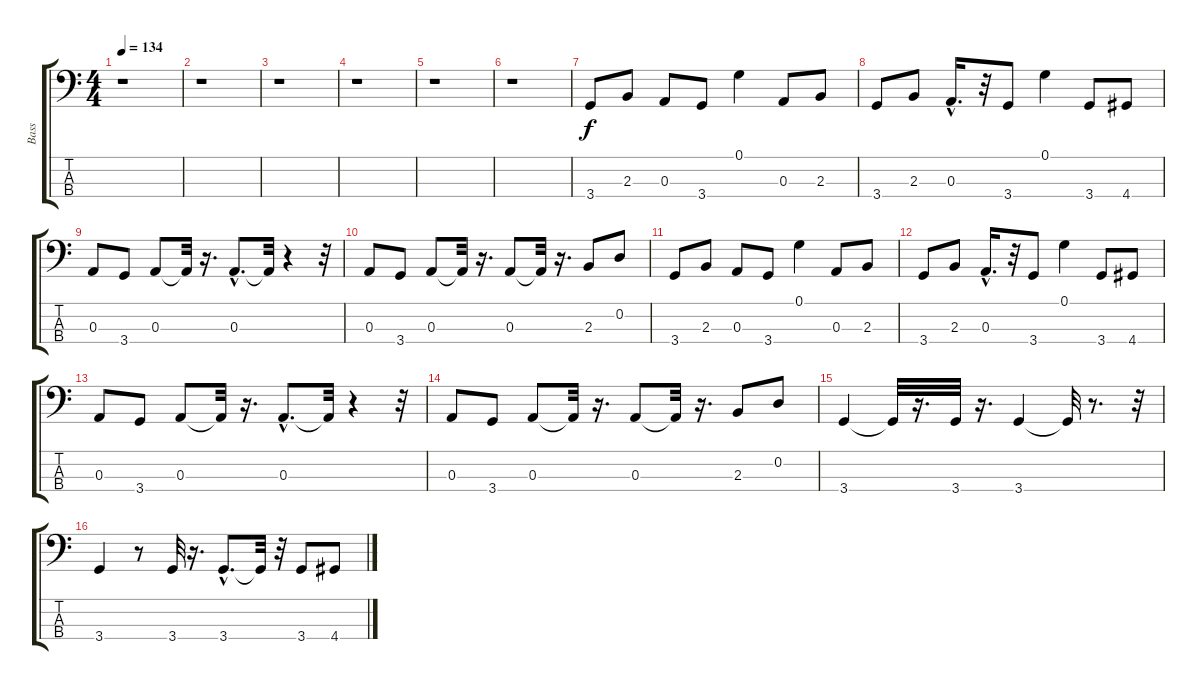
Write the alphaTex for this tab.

\track ("Bass" "Bass") {instrument electricbassfinger}
\staff {score tabs}
\tuning (G2 D2 A1 E1) {hide}
\ts (4 4)
\tempo 134
\clef f4
\ks c
r.1{dy f instrument electricbassfinger} |
r.1 |
r.1 |
r.1 |
r.1 |
r.1 |
3.4.8 2.3.8 0.3.8 3.4.8 0.1.4 0.3.8 2.3.8 |
3.4.8 2.3.8 0.3{hac}.16{d} r.32 3.4.8 0.1.4 3.4.8 4.4.8 |
0.3.8 3.4.8 0.3.8 0.3{t}.32 r.16{d} 0.3{hac}.8{d} 0.3{t}.32 r.4 r.32 |
0.3.8 3.4.8 0.3.8 0.3{t}.32 r.16{d} 0.3.8 0.3{t}.32 r.16{d} 2.3.8 0.2.8 |
3.4.8 2.3.8 0.3.8 3.4.8 0.1.4 0.3.8 2.3.8 |
3.4.8 2.3.8 0.3{hac}.16{d} r.32 3.4.8 0.1.4 3.4.8 4.4.8 |
0.3.8 3.4.8 0.3.8 0.3{t}.32 r.16{d} 0.3{hac}.8{d} 0.3{t}.32 r.4 r.32 |
0.3.8 3.4.8 0.3.8 0.3{t}.32 r.16{d} 0.3.8 0.3{t}.32 r.16{d} 2.3.8 0.2.8 |
3.4.4 3.4{t}.32 r.16{d} 3.4.32 r.16{d} 3.4.4 3.4{t}.32 r.8{d} r.32 |
3.4.4 r.8 3.4.32 r.16{d} 3.4{hac}.8{d} 3.4{t}.32 r.32 3.4.8 4.4.8
